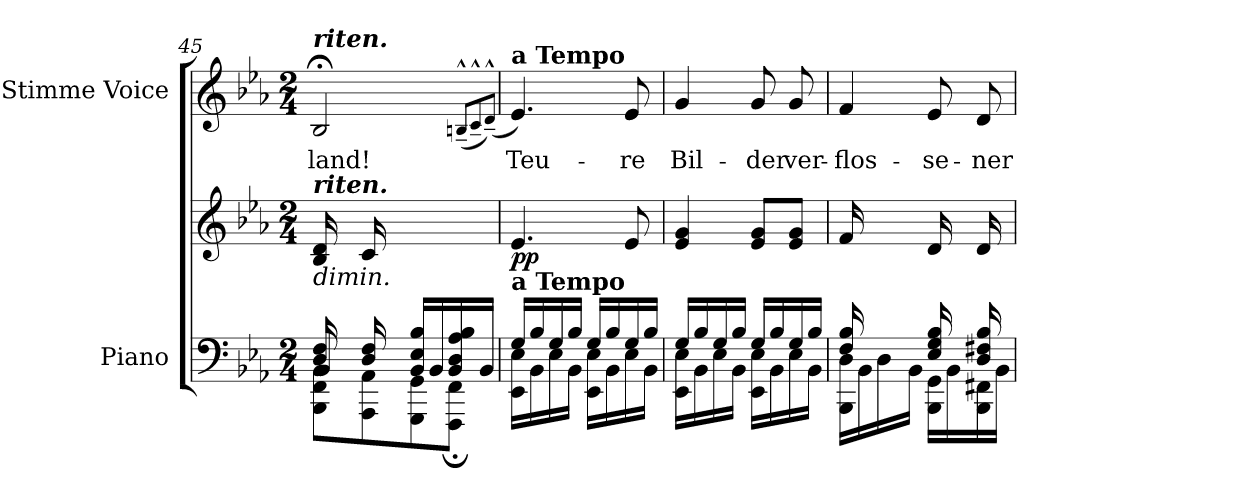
**kern	**kern	**dynam	**kern	**text
*part2	*part2	*part2	*part1	*part1
*staff3	*staff2	*staff2/3	*staff1	*staff1
*I"Piano	*	*	*I"Stimme Voice	*
*I'Pno	*	*	*	*
*clefF4	*clefG2	*	*clefG2	*
*k[b-e-a-]	*k[b-e-a-]	*	*k[b-e-a-]	*
*M2/4	*M2/4	*	*M2/4	*
=45	=45	=45	=45	=45
*^	*	*	*	*
*	*^	*	*	*	*
*	*	*^	*	*	*	*
*	*	*	*^	*	*	*	*
!	!	!	!	!	!	!	!LO:TX:a:Bi:t=riten.	!
!	!	!	!	!	!LO:TX:a:Bi:t=riten.	!	!	!
!	!	!	!	!	!LO:TX:b:i:t=dimin.	!	!	!
!	!	!	!	!	!	!	!	!LO:LY:b
16ryy	4ryy	16D/ 16F/	4BB-/	8BBB-\ 8FF\ 8BB-\L	16B-/ 16d/LL	.	2B-;</	-land!
16F/	.	16ryy	.	.	16ryy	.	.	.
16ryy	.	16D/ 16F/	.	8AAA-\ 8AA-\	16c/	.	.	.
16F/JJ	.	4ryy	.	.	16ryy	.	.	.
4ryy	16BB-/ 16E-/ 16B-/LL	.	4ryy	8GGG\ 8GG\	4ryy	.	.	.
.	16BB-/	.	.	.	.	.	.	.
.	16BB-/;< 16D/;< 16A-/;< 16B-/;<	.	.	8FFF\ 8FF\J	.	.	.	.
.	16BB-/JJ	16ryy	.	.	.	.	.	.
*v	*v	*v	*v	*v	*	*	*	*
.	.	.	(>8qBn~^^/L	.
.	.	.	8qc~^^/	.
.	.	.	(8qd~^^/J)	.
=46	=46	=46	=46	=46
*^	*	*	*	*
!	!	!	!	!LO:TX:a:B:t=a Tempo	!
!	!	!LO:TX:b:B:t=a Tempo	!	!	!
!	!	!	!LO:DY:b	!	!LO:LY:b
16G/LL	16EE-\ 16E-\LL	4.e-/	pp	4.e-/)	Teu-
16B-/	16BB-\	.	.	.	.
16G/	16E-\	.	.	.	.
16B-/JJ	16BB-\JJ	.	.	.	.
16G/LL	16EE-\ 16E-\LL	.	.	.	.
16B-/	16BB-\	.	.	.	.
!	!	!	!	!	!LO:LY:b
16G/	16E-\	8e-/	.	8e-/	-re
16B-/JJ	16BB-\JJ	.	.	.	.
=47	=47	=47	=47	=47	=47
!	!	!	!	!	!LO:LY:b
16G/LL	16EE-\ 16E-\LL	4e-/ 4g/	.	4g/	Bil-
16B-/	16BB-\	.	.	.	.
16G/	16E-\	.	.	.	.
16B-/JJ	16BB-\JJ	.	.	.	.
!	!	!	!	!	!LO:LY:b
16G/LL	16EE-\ 16E-\LL	8e-/ 8g/L	.	8g/	-der
16B-/	16BB-\	.	.	.	.
!	!	!	!	!	!LO:LY:b
16G/	16E-\	8e-/ 8g/J	.	8g/	ver-
16B-/JJ	16BB-\JJ	.	.	.	.
!!LO:LB:g=z
=48	=48	=48	=48	=48	=48
*	*^	*	*	*	*
!	!	!	!	!	!	!LO:LY:b
16ryy	16BBB-\ 16D\LL	16F/ 16B-/	16f/LL	.	4f/	-flos-
16F/	16BB-\	8.ryy	8.ryy	.	.	.
16A-/ 16B-/	16D\	.	.	.	.	.
16F/JJ	16BB-\JJ	.	.	.	.	.
!	!	!	!	!	!	!LO:LY:b
16ryy	16BBB-\ 16GG\LL	16E-/ 16G/ 16B-/	16d/LL	.	8e-/	-se-
16E-/	16BB-\	16ryy	16ryy	.	.	.
!	!	!	!	!	!	!LO:LY:b
16ryy	16BBB-\ 16FF#X\	16D/ 16F#X/ 16B-/	16d/	.	8d/	-ner
16D/JJ	16BB-\JJ	16ryy	16ryy	.	.	.
*v	*v	*v	*	*	*	*
=	=	=	=	=
*-	*-	*-	*-	*-
